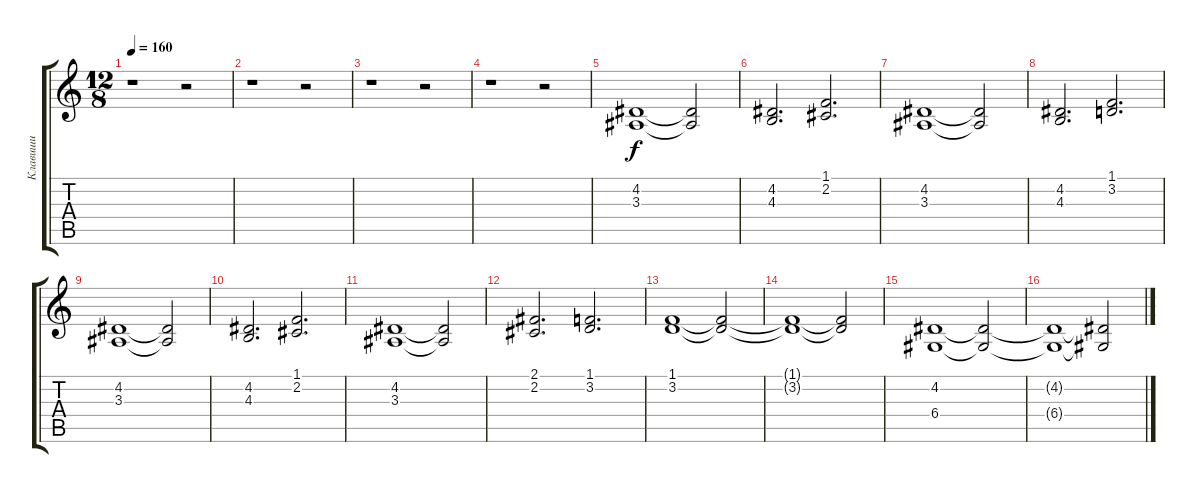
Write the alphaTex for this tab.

\track ("Клавиши" "Клавиши") {instrument choiraahs}
\staff {score tabs}
\tuning (E4 B3 G3 D3 A2 E2) {hide}
\ts (12 8)
\tempo 160
\clef g2
\ks c
r.1{dy f} r.2 |
r.1 r.2 |
r.1 r.2 |
r.1 r.2 |
(4.2 3.3).1 (4.2{t} 3.3{t}).2 |
(4.2 4.3).2{d} (1.1 2.2).2{d} |
(4.2 3.3).1 (4.2{t} 3.3{t}).2 |
(4.2 4.3).2{d} (1.1 3.2).2{d} |
(4.2 3.3).1 (4.2{t} 3.3{t}).2 |
(4.2 4.3).2{d} (1.1 2.2).2{d} |
(4.2 3.3).1 (4.2{t} 3.3{t}).2 |
(2.1 2.2).2{d} (1.1 3.2).2{d} |
(1.1 3.2).1 (1.1{t} 3.2{t}).2 |
(1.1{t} 3.2{t}).1 (1.1{t} 3.2{t}).2 |
(4.2 6.4).1 (4.2{t} 6.4{t}).2 |
(4.2{t} 6.4{t}).1 (4.2{t} 6.4{t}).2
